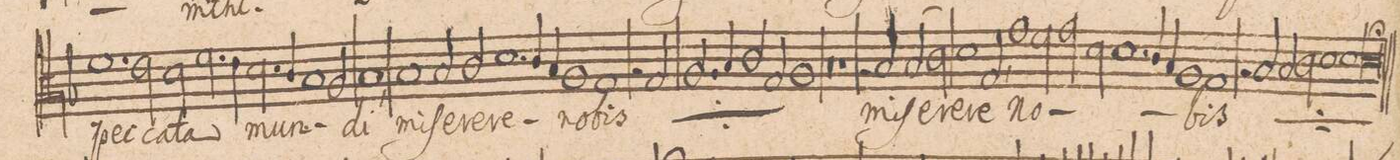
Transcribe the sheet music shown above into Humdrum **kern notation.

**kern	**text
*I"[Alto]	*
*clefC3	*
*k[b-]	*
*met(C|)	*
*M2/1	*
1.f\	pec-
=13-	=13-
2e\	-ca-
2d\	-ta
2.f\	mun-
=14-	=14-
4e\	.
2.d\	.
4c/	.
1B-/	.
=15-	=15-
2A/	.
1B-/,	-di
=16-	=16-
1B-/	mi-
2B-/	-ſe-
2c/	-re-
=17-	=17-
1.d\	-re
4c/	.
4B-/	.
=18-	=18-
1A/	no-
1G/	-bis
=19-	=19-
2r	.
*	*ij
2G/	mi-
2.A/	-ſe-
4B-/	-re-
=20-	=20-
2c/	-re
2G/	no-
1A/	-bis
=21-	=21-
0r	.
=22-	=22-
1r	.
2r	.
*	*Xij
2B-/	mi-
=23-	=23-
(2B-/	-ſe-
2c\)	.
1d\	-re-
=24-	=24-
2G,/	-re
1g\	no-
2f\	.
=25-	=25-
2g\	.
2d\	.
1.d\	.
=26-	=26-
4c/	.
4B-/	.
1A/	.
=27-	=27-
1G/	-bis
2r	.
*	*ij
2B-/	mi-
=28-	=28-
2B-/	-ſe-
2c\	-re-
1d\	-re
=29-	=29-
1d\	no-
1d\;	-bis
*	*Xij
=30||-	=30||-
*-	*-
